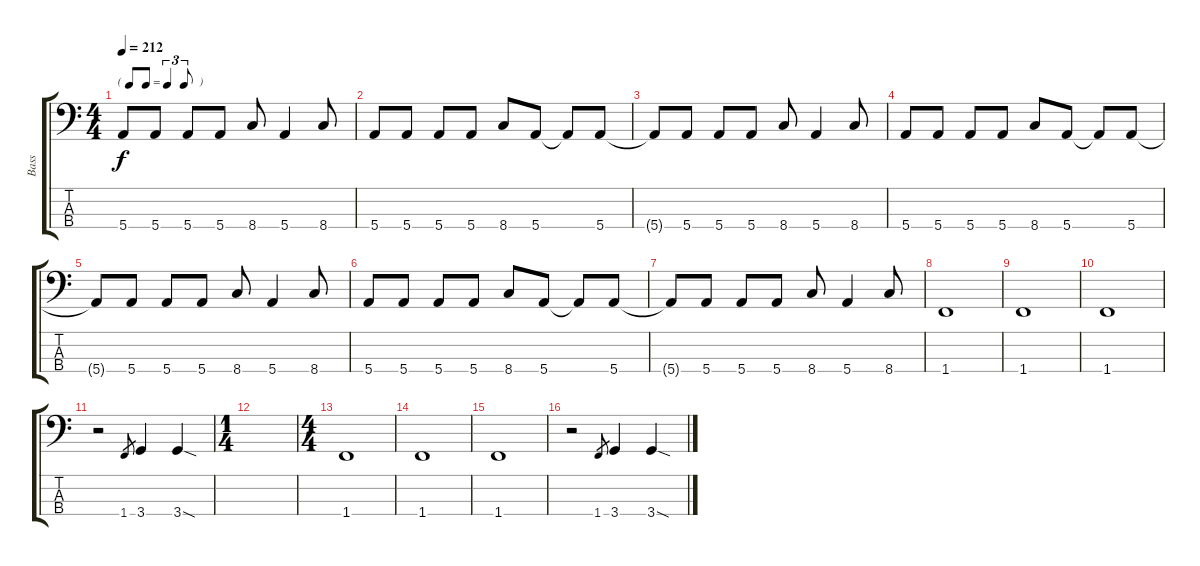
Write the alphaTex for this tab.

\track ("Bass" "Bass") {instrument electricbassfinger}
\staff {score tabs}
\tuning (G2 D2 A1 E1) {hide}
\ts (4 4)
\tf triplet8th
\tempo 212
\clef f4
\ks c
5.4{t}.8{dy f} 5.4.8 5.4.8 5.4.8 8.4.8 5.4.4 8.4.8 |
5.4.8 5.4.8 5.4.8 5.4.8 8.4.8 5.4.8 5.4{t}.8 5.4.8 |
5.4{t}.8 5.4.8 5.4.8 5.4.8 8.4.8 5.4.4 8.4.8 |
5.4.8 5.4.8 5.4.8 5.4.8 8.4.8 5.4.8 5.4{t}.8 5.4.8 |
5.4{t}.8 5.4.8 5.4.8 5.4.8 8.4.8 5.4.4 8.4.8 |
5.4.8 5.4.8 5.4.8 5.4.8 8.4.8 5.4.8 5.4{t}.8 5.4.8 |
5.4{t}.8 5.4.8 5.4.8 5.4.8 8.4.8 5.4.4 8.4.8 |
1.4.1 |
1.4.1 |
1.4.1 |
r.2 1.4.8{gr} 3.4.4 3.4{sod}.4 |
\ts (1 4)
|
\ts (4 4)
1.4.1 |
1.4.1 |
1.4.1 |
r.2 1.4.8{gr} 3.4.4 3.4{sod}.4
